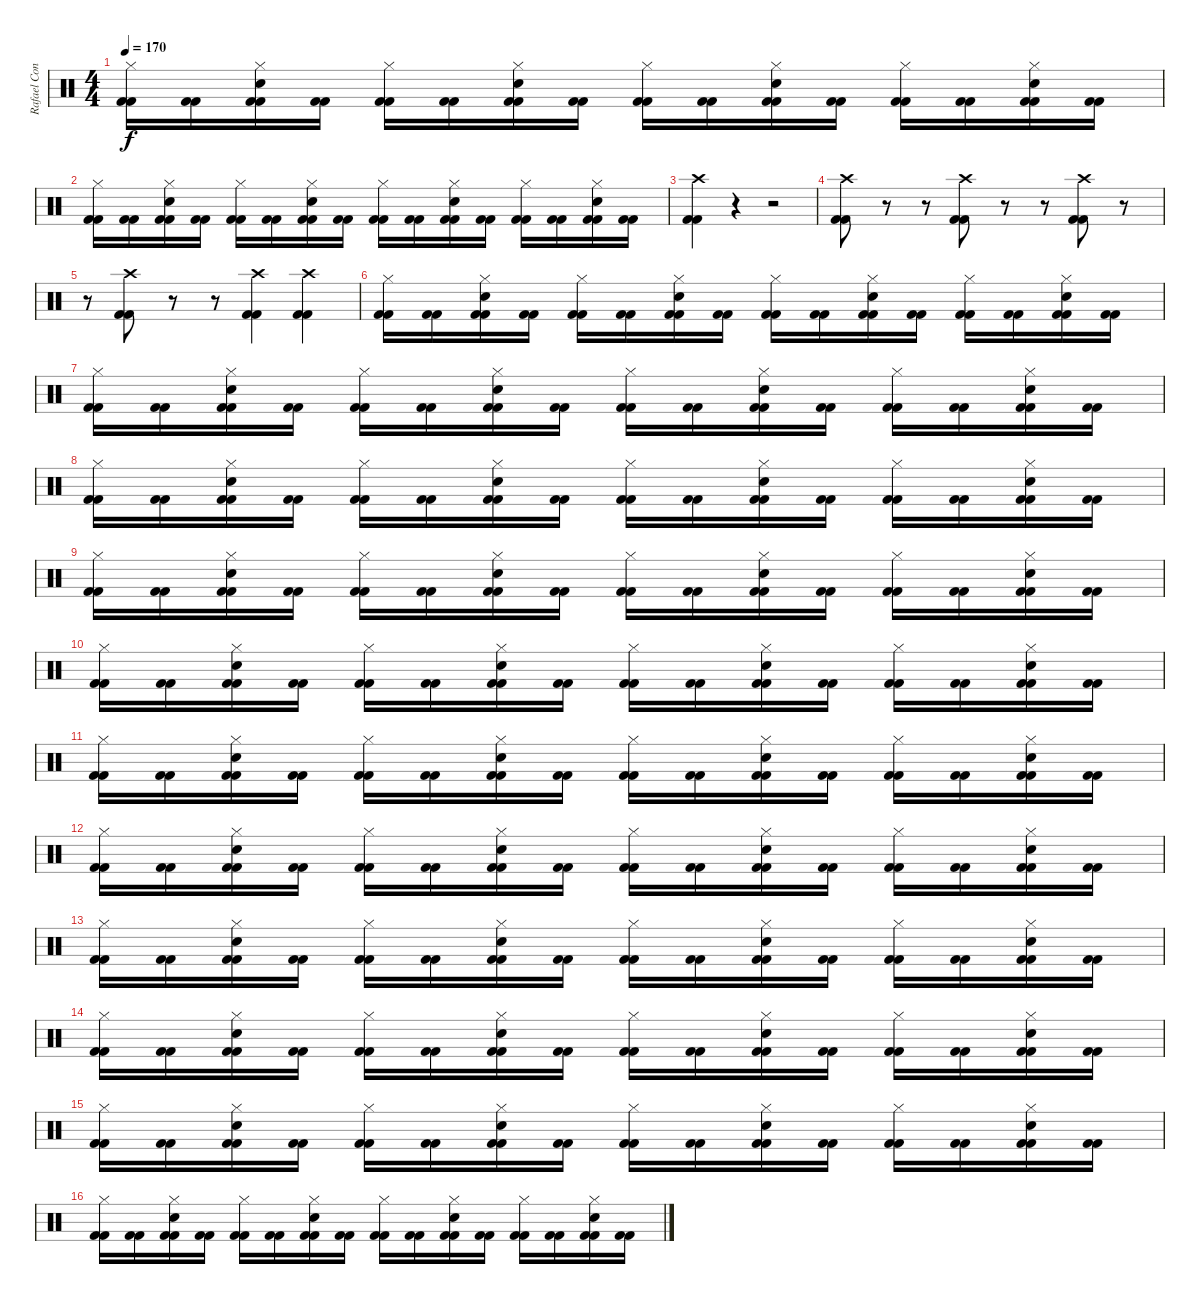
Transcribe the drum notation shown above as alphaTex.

\track ("Rafael Confessori" "Rafael Con") {instrument percussion}
\staff {score}
\articulation defaults
\ts (4 4)
\tempo 170
\clef neutral
\ks c
("Hi-Hat (closed)" "Kick (hit) 2" "Kick (hit) 2").16{dy f} ("Kick (hit) 2" "Kick (hit) 2").16 ("Hi-Hat (closed)" "Kick (hit) 2" "Kick (hit) 2" "Snare (hit) 2").16 ("Kick (hit) 2" "Kick (hit) 2").16 ("Hi-Hat (closed)" "Kick (hit) 2" "Kick (hit) 2").16 ("Kick (hit) 2" "Kick (hit) 2").16 ("Hi-Hat (closed)" "Kick (hit) 2" "Kick (hit) 2" "Snare (hit) 2").16 ("Kick (hit) 2" "Kick (hit) 2").16 ("Hi-Hat (closed)" "Kick (hit) 2" "Kick (hit) 2").16 ("Kick (hit) 2" "Kick (hit) 2").16 ("Hi-Hat (closed)" "Kick (hit) 2" "Kick (hit) 2" "Snare (hit) 2").16 ("Kick (hit) 2" "Kick (hit) 2").16 ("Hi-Hat (closed)" "Kick (hit) 2" "Kick (hit) 2").16 ("Kick (hit) 2" "Kick (hit) 2").16 ("Hi-Hat (closed)" "Kick (hit) 2" "Kick (hit) 2" "Snare (hit) 2").16 ("Kick (hit) 2" "Kick (hit) 2").16 |
("Hi-Hat (closed)" "Kick (hit) 2" "Kick (hit) 2").16 ("Kick (hit) 2" "Kick (hit) 2").16 ("Hi-Hat (closed)" "Kick (hit) 2" "Kick (hit) 2" "Snare (hit) 2").16 ("Kick (hit) 2" "Kick (hit) 2").16 ("Hi-Hat (closed)" "Kick (hit) 2" "Kick (hit) 2").16 ("Kick (hit) 2" "Kick (hit) 2").16 ("Hi-Hat (closed)" "Kick (hit) 2" "Kick (hit) 2" "Snare (hit) 2").16 ("Kick (hit) 2" "Kick (hit) 2").16 ("Hi-Hat (closed)" "Kick (hit) 2" "Kick (hit) 2").16 ("Kick (hit) 2" "Kick (hit) 2").16 ("Hi-Hat (closed)" "Kick (hit) 2" "Kick (hit) 2" "Snare (hit) 2").16 ("Kick (hit) 2" "Kick (hit) 2").16 ("Hi-Hat (closed)" "Kick (hit) 2" "Kick (hit) 2").16 ("Kick (hit) 2" "Kick (hit) 2").16 ("Hi-Hat (closed)" "Kick (hit) 2" "Kick (hit) 2" "Snare (hit) 2").16 ("Kick (hit) 2" "Kick (hit) 2").16 |
("Crash high (hit)" "Kick (hit) 2" "Kick (hit) 2").4 r.4 r.2 |
("Crash high (hit)" "Kick (hit) 2" "Kick (hit) 2").8 r.8 r.8 ("Crash high (hit)" "Kick (hit) 2" "Kick (hit) 2").8 r.8 r.8 ("Crash high (hit)" "Kick (hit) 2" "Kick (hit) 2").8 r.8 |
r.8 ("Crash high (hit)" "Kick (hit) 2" "Kick (hit) 2").8 r.8 r.8 ("Crash high (hit)" "Kick (hit) 2" "Kick (hit) 2").4 ("Crash high (hit)" "Kick (hit) 2" "Kick (hit) 2").4 |
("Hi-Hat (closed)" "Kick (hit) 2" "Kick (hit) 2").16 ("Kick (hit) 2" "Kick (hit) 2").16 ("Hi-Hat (closed)" "Kick (hit) 2" "Kick (hit) 2" "Snare (hit) 2").16 ("Kick (hit) 2" "Kick (hit) 2").16 ("Hi-Hat (closed)" "Kick (hit) 2" "Kick (hit) 2").16 ("Kick (hit) 2" "Kick (hit) 2").16 ("Hi-Hat (closed)" "Kick (hit) 2" "Kick (hit) 2" "Snare (hit) 2").16 ("Kick (hit) 2" "Kick (hit) 2").16 ("Hi-Hat (closed)" "Kick (hit) 2" "Kick (hit) 2").16 ("Kick (hit) 2" "Kick (hit) 2").16 ("Hi-Hat (closed)" "Kick (hit) 2" "Kick (hit) 2" "Snare (hit) 2").16 ("Kick (hit) 2" "Kick (hit) 2").16 ("Hi-Hat (closed)" "Kick (hit) 2" "Kick (hit) 2").16 ("Kick (hit) 2" "Kick (hit) 2").16 ("Hi-Hat (closed)" "Kick (hit) 2" "Kick (hit) 2" "Snare (hit) 2").16 ("Kick (hit) 2" "Kick (hit) 2").16 |
("Hi-Hat (closed)" "Kick (hit) 2" "Kick (hit) 2").16 ("Kick (hit) 2" "Kick (hit) 2").16 ("Hi-Hat (closed)" "Kick (hit) 2" "Kick (hit) 2" "Snare (hit) 2").16 ("Kick (hit) 2" "Kick (hit) 2").16 ("Hi-Hat (closed)" "Kick (hit) 2" "Kick (hit) 2").16 ("Kick (hit) 2" "Kick (hit) 2").16 ("Hi-Hat (closed)" "Kick (hit) 2" "Kick (hit) 2" "Snare (hit) 2").16 ("Kick (hit) 2" "Kick (hit) 2").16 ("Hi-Hat (closed)" "Kick (hit) 2" "Kick (hit) 2").16 ("Kick (hit) 2" "Kick (hit) 2").16 ("Hi-Hat (closed)" "Kick (hit) 2" "Kick (hit) 2" "Snare (hit) 2").16 ("Kick (hit) 2" "Kick (hit) 2").16 ("Hi-Hat (closed)" "Kick (hit) 2" "Kick (hit) 2").16 ("Kick (hit) 2" "Kick (hit) 2").16 ("Hi-Hat (closed)" "Kick (hit) 2" "Kick (hit) 2" "Snare (hit) 2").16 ("Kick (hit) 2" "Kick (hit) 2").16 |
("Hi-Hat (closed)" "Kick (hit) 2" "Kick (hit) 2").16 ("Kick (hit) 2" "Kick (hit) 2").16 ("Hi-Hat (closed)" "Kick (hit) 2" "Kick (hit) 2" "Snare (hit) 2").16 ("Kick (hit) 2" "Kick (hit) 2").16 ("Hi-Hat (closed)" "Kick (hit) 2" "Kick (hit) 2").16 ("Kick (hit) 2" "Kick (hit) 2").16 ("Hi-Hat (closed)" "Kick (hit) 2" "Kick (hit) 2" "Snare (hit) 2").16 ("Kick (hit) 2" "Kick (hit) 2").16 ("Hi-Hat (closed)" "Kick (hit) 2" "Kick (hit) 2").16 ("Kick (hit) 2" "Kick (hit) 2").16 ("Hi-Hat (closed)" "Kick (hit) 2" "Kick (hit) 2" "Snare (hit) 2").16 ("Kick (hit) 2" "Kick (hit) 2").16 ("Hi-Hat (closed)" "Kick (hit) 2" "Kick (hit) 2").16 ("Kick (hit) 2" "Kick (hit) 2").16 ("Hi-Hat (closed)" "Kick (hit) 2" "Kick (hit) 2" "Snare (hit) 2").16 ("Kick (hit) 2" "Kick (hit) 2").16 |
("Hi-Hat (closed)" "Kick (hit) 2" "Kick (hit) 2").16 ("Kick (hit) 2" "Kick (hit) 2").16 ("Hi-Hat (closed)" "Kick (hit) 2" "Kick (hit) 2" "Snare (hit) 2").16 ("Kick (hit) 2" "Kick (hit) 2").16 ("Hi-Hat (closed)" "Kick (hit) 2" "Kick (hit) 2").16 ("Kick (hit) 2" "Kick (hit) 2").16 ("Hi-Hat (closed)" "Kick (hit) 2" "Kick (hit) 2" "Snare (hit) 2").16 ("Kick (hit) 2" "Kick (hit) 2").16 ("Hi-Hat (closed)" "Kick (hit) 2" "Kick (hit) 2").16 ("Kick (hit) 2" "Kick (hit) 2").16 ("Hi-Hat (closed)" "Kick (hit) 2" "Kick (hit) 2" "Snare (hit) 2").16 ("Kick (hit) 2" "Kick (hit) 2").16 ("Hi-Hat (closed)" "Kick (hit) 2" "Kick (hit) 2").16 ("Kick (hit) 2" "Kick (hit) 2").16 ("Hi-Hat (closed)" "Kick (hit) 2" "Kick (hit) 2" "Snare (hit) 2").16 ("Kick (hit) 2" "Kick (hit) 2").16 |
("Hi-Hat (closed)" "Kick (hit) 2" "Kick (hit) 2").16 ("Kick (hit) 2" "Kick (hit) 2").16 ("Hi-Hat (closed)" "Kick (hit) 2" "Kick (hit) 2" "Snare (hit) 2").16 ("Kick (hit) 2" "Kick (hit) 2").16 ("Hi-Hat (closed)" "Kick (hit) 2" "Kick (hit) 2").16 ("Kick (hit) 2" "Kick (hit) 2").16 ("Hi-Hat (closed)" "Kick (hit) 2" "Kick (hit) 2" "Snare (hit) 2").16 ("Kick (hit) 2" "Kick (hit) 2").16 ("Hi-Hat (closed)" "Kick (hit) 2" "Kick (hit) 2").16 ("Kick (hit) 2" "Kick (hit) 2").16 ("Hi-Hat (closed)" "Kick (hit) 2" "Kick (hit) 2" "Snare (hit) 2").16 ("Kick (hit) 2" "Kick (hit) 2").16 ("Hi-Hat (closed)" "Kick (hit) 2" "Kick (hit) 2").16 ("Kick (hit) 2" "Kick (hit) 2").16 ("Hi-Hat (closed)" "Kick (hit) 2" "Kick (hit) 2" "Snare (hit) 2").16 ("Kick (hit) 2" "Kick (hit) 2").16 |
("Hi-Hat (closed)" "Kick (hit) 2" "Kick (hit) 2").16 ("Kick (hit) 2" "Kick (hit) 2").16 ("Hi-Hat (closed)" "Kick (hit) 2" "Kick (hit) 2" "Snare (hit) 2").16 ("Kick (hit) 2" "Kick (hit) 2").16 ("Hi-Hat (closed)" "Kick (hit) 2" "Kick (hit) 2").16 ("Kick (hit) 2" "Kick (hit) 2").16 ("Hi-Hat (closed)" "Kick (hit) 2" "Kick (hit) 2" "Snare (hit) 2").16 ("Kick (hit) 2" "Kick (hit) 2").16 ("Hi-Hat (closed)" "Kick (hit) 2" "Kick (hit) 2").16 ("Kick (hit) 2" "Kick (hit) 2").16 ("Hi-Hat (closed)" "Kick (hit) 2" "Kick (hit) 2" "Snare (hit) 2").16 ("Kick (hit) 2" "Kick (hit) 2").16 ("Hi-Hat (closed)" "Kick (hit) 2" "Kick (hit) 2").16 ("Kick (hit) 2" "Kick (hit) 2").16 ("Hi-Hat (closed)" "Kick (hit) 2" "Kick (hit) 2" "Snare (hit) 2").16 ("Kick (hit) 2" "Kick (hit) 2").16 |
("Hi-Hat (closed)" "Kick (hit) 2" "Kick (hit) 2").16 ("Kick (hit) 2" "Kick (hit) 2").16 ("Hi-Hat (closed)" "Kick (hit) 2" "Kick (hit) 2" "Snare (hit) 2").16 ("Kick (hit) 2" "Kick (hit) 2").16 ("Hi-Hat (closed)" "Kick (hit) 2" "Kick (hit) 2").16 ("Kick (hit) 2" "Kick (hit) 2").16 ("Hi-Hat (closed)" "Kick (hit) 2" "Kick (hit) 2" "Snare (hit) 2").16 ("Kick (hit) 2" "Kick (hit) 2").16 ("Hi-Hat (closed)" "Kick (hit) 2" "Kick (hit) 2").16 ("Kick (hit) 2" "Kick (hit) 2").16 ("Hi-Hat (closed)" "Kick (hit) 2" "Kick (hit) 2" "Snare (hit) 2").16 ("Kick (hit) 2" "Kick (hit) 2").16 ("Hi-Hat (closed)" "Kick (hit) 2" "Kick (hit) 2").16 ("Kick (hit) 2" "Kick (hit) 2").16 ("Hi-Hat (closed)" "Kick (hit) 2" "Kick (hit) 2" "Snare (hit) 2").16 ("Kick (hit) 2" "Kick (hit) 2").16 |
("Hi-Hat (closed)" "Kick (hit) 2" "Kick (hit) 2").16 ("Kick (hit) 2" "Kick (hit) 2").16 ("Hi-Hat (closed)" "Kick (hit) 2" "Kick (hit) 2" "Snare (hit) 2").16 ("Kick (hit) 2" "Kick (hit) 2").16 ("Hi-Hat (closed)" "Kick (hit) 2" "Kick (hit) 2").16 ("Kick (hit) 2" "Kick (hit) 2").16 ("Hi-Hat (closed)" "Kick (hit) 2" "Kick (hit) 2" "Snare (hit) 2").16 ("Kick (hit) 2" "Kick (hit) 2").16 ("Hi-Hat (closed)" "Kick (hit) 2" "Kick (hit) 2").16 ("Kick (hit) 2" "Kick (hit) 2").16 ("Hi-Hat (closed)" "Kick (hit) 2" "Kick (hit) 2" "Snare (hit) 2").16 ("Kick (hit) 2" "Kick (hit) 2").16 ("Hi-Hat (closed)" "Kick (hit) 2" "Kick (hit) 2").16 ("Kick (hit) 2" "Kick (hit) 2").16 ("Hi-Hat (closed)" "Kick (hit) 2" "Kick (hit) 2" "Snare (hit) 2").16 ("Kick (hit) 2" "Kick (hit) 2").16 |
("Hi-Hat (closed)" "Kick (hit) 2" "Kick (hit) 2").16 ("Kick (hit) 2" "Kick (hit) 2").16 ("Hi-Hat (closed)" "Kick (hit) 2" "Kick (hit) 2" "Snare (hit) 2").16 ("Kick (hit) 2" "Kick (hit) 2").16 ("Hi-Hat (closed)" "Kick (hit) 2" "Kick (hit) 2").16 ("Kick (hit) 2" "Kick (hit) 2").16 ("Hi-Hat (closed)" "Kick (hit) 2" "Kick (hit) 2" "Snare (hit) 2").16 ("Kick (hit) 2" "Kick (hit) 2").16 ("Hi-Hat (closed)" "Kick (hit) 2" "Kick (hit) 2").16 ("Kick (hit) 2" "Kick (hit) 2").16 ("Hi-Hat (closed)" "Kick (hit) 2" "Kick (hit) 2" "Snare (hit) 2").16 ("Kick (hit) 2" "Kick (hit) 2").16 ("Hi-Hat (closed)" "Kick (hit) 2" "Kick (hit) 2").16 ("Kick (hit) 2" "Kick (hit) 2").16 ("Hi-Hat (closed)" "Kick (hit) 2" "Kick (hit) 2" "Snare (hit) 2").16 ("Kick (hit) 2" "Kick (hit) 2").16 |
("Hi-Hat (closed)" "Kick (hit) 2" "Kick (hit) 2").16 ("Kick (hit) 2" "Kick (hit) 2").16 ("Hi-Hat (closed)" "Kick (hit) 2" "Kick (hit) 2" "Snare (hit) 2").16 ("Kick (hit) 2" "Kick (hit) 2").16 ("Hi-Hat (closed)" "Kick (hit) 2" "Kick (hit) 2").16 ("Kick (hit) 2" "Kick (hit) 2").16 ("Hi-Hat (closed)" "Kick (hit) 2" "Kick (hit) 2" "Snare (hit) 2").16 ("Kick (hit) 2" "Kick (hit) 2").16 ("Hi-Hat (closed)" "Kick (hit) 2" "Kick (hit) 2").16 ("Kick (hit) 2" "Kick (hit) 2").16 ("Hi-Hat (closed)" "Kick (hit) 2" "Kick (hit) 2" "Snare (hit) 2").16 ("Kick (hit) 2" "Kick (hit) 2").16 ("Hi-Hat (closed)" "Kick (hit) 2" "Kick (hit) 2").16 ("Kick (hit) 2" "Kick (hit) 2").16 ("Hi-Hat (closed)" "Kick (hit) 2" "Kick (hit) 2" "Snare (hit) 2").16 ("Kick (hit) 2" "Kick (hit) 2").16 |
("Hi-Hat (closed)" "Kick (hit) 2" "Kick (hit) 2").16 ("Kick (hit) 2" "Kick (hit) 2").16 ("Hi-Hat (closed)" "Kick (hit) 2" "Kick (hit) 2" "Snare (hit) 2").16 ("Kick (hit) 2" "Kick (hit) 2").16 ("Hi-Hat (closed)" "Kick (hit) 2" "Kick (hit) 2").16 ("Kick (hit) 2" "Kick (hit) 2").16 ("Hi-Hat (closed)" "Kick (hit) 2" "Kick (hit) 2" "Snare (hit) 2").16 ("Kick (hit) 2" "Kick (hit) 2").16 ("Hi-Hat (closed)" "Kick (hit) 2" "Kick (hit) 2").16 ("Kick (hit) 2" "Kick (hit) 2").16 ("Hi-Hat (closed)" "Kick (hit) 2" "Kick (hit) 2" "Snare (hit) 2").16 ("Kick (hit) 2" "Kick (hit) 2").16 ("Hi-Hat (closed)" "Kick (hit) 2" "Kick (hit) 2").16 ("Kick (hit) 2" "Kick (hit) 2").16 ("Hi-Hat (closed)" "Kick (hit) 2" "Kick (hit) 2" "Snare (hit) 2").16 ("Kick (hit) 2" "Kick (hit) 2").16
